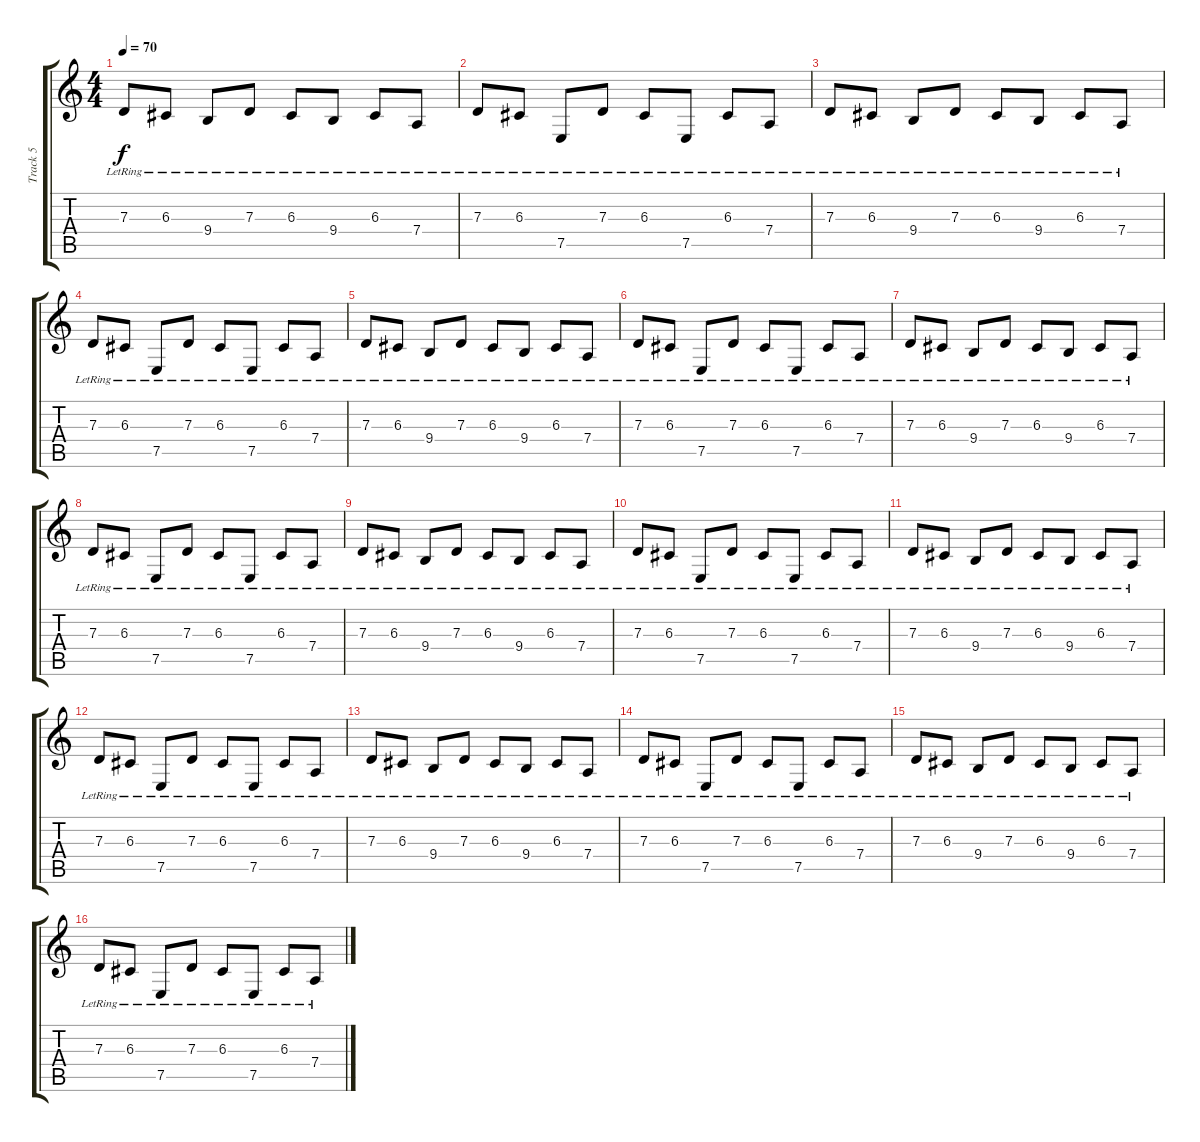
\track ("Track 5" "Track 5") {instrument acousticgrandpiano}
\staff {score tabs}
\tuning (E4 B3 G3 D3 A2 E2) {hide}
\ts (4 4)
\tempo 70
\clef g2
\ks c
7.3{lr}.8{dy f} 6.3{lr}.8 9.4{lr}.8 7.3{lr}.8 6.3{lr}.8 9.4{lr}.8 6.3{lr}.8 7.4{lr}.8 |
7.3{lr}.8 6.3{lr}.8 7.5{lr}.8 7.3{lr}.8 6.3{lr}.8 7.5{lr}.8 6.3{lr}.8 7.4{lr}.8 |
7.3{lr}.8 6.3{lr}.8 9.4{lr}.8 7.3{lr}.8 6.3{lr}.8 9.4{lr}.8 6.3{lr}.8 7.4{lr}.8 |
7.3{lr}.8 6.3{lr}.8 7.5{lr}.8 7.3{lr}.8 6.3{lr}.8 7.5{lr}.8 6.3{lr}.8 7.4{lr}.8 |
7.3{lr}.8 6.3{lr}.8 9.4{lr}.8 7.3{lr}.8 6.3{lr}.8 9.4{lr}.8 6.3{lr}.8 7.4{lr}.8 |
7.3{lr}.8 6.3{lr}.8 7.5{lr}.8 7.3{lr}.8 6.3{lr}.8 7.5{lr}.8 6.3{lr}.8 7.4{lr}.8 |
7.3{lr}.8 6.3{lr}.8 9.4{lr}.8 7.3{lr}.8 6.3{lr}.8 9.4{lr}.8 6.3{lr}.8 7.4{lr}.8 |
7.3{lr}.8 6.3{lr}.8 7.5{lr}.8 7.3{lr}.8 6.3{lr}.8 7.5{lr}.8 6.3{lr}.8 7.4{lr}.8 |
7.3{lr}.8 6.3{lr}.8 9.4{lr}.8 7.3{lr}.8 6.3{lr}.8 9.4{lr}.8 6.3{lr}.8 7.4{lr}.8 |
7.3{lr}.8 6.3{lr}.8 7.5{lr}.8 7.3{lr}.8 6.3{lr}.8 7.5{lr}.8 6.3{lr}.8 7.4{lr}.8 |
7.3{lr}.8 6.3{lr}.8 9.4{lr}.8 7.3{lr}.8 6.3{lr}.8 9.4{lr}.8 6.3{lr}.8 7.4{lr}.8 |
7.3{lr}.8 6.3{lr}.8 7.5{lr}.8 7.3{lr}.8 6.3{lr}.8 7.5{lr}.8 6.3{lr}.8 7.4{lr}.8 |
7.3{lr}.8 6.3{lr}.8 9.4{lr}.8 7.3{lr}.8 6.3{lr}.8 9.4{lr}.8 6.3{lr}.8 7.4{lr}.8 |
7.3{lr}.8 6.3{lr}.8 7.5{lr}.8 7.3{lr}.8 6.3{lr}.8 7.5{lr}.8 6.3{lr}.8 7.4{lr}.8 |
7.3{lr}.8 6.3{lr}.8 9.4{lr}.8 7.3{lr}.8 6.3{lr}.8 9.4{lr}.8 6.3{lr}.8 7.4{lr}.8 |
7.3{lr}.8 6.3{lr}.8 7.5{lr}.8 7.3{lr}.8 6.3{lr}.8 7.5{lr}.8 6.3{lr}.8 7.4{lr}.8
